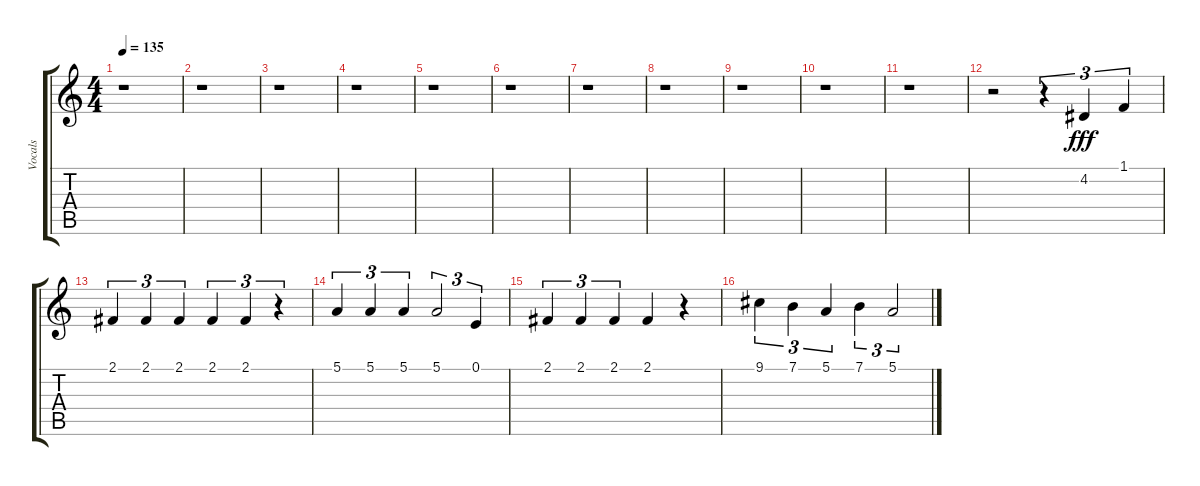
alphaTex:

\track ("Vocals" "Vocals") {instrument lead6voice}
\staff {score tabs}
\tuning (E4 B3 G3 D3 A2 E2) {hide}
\ts (4 4)
\tempo 135
\clef g2
\ks c
r.1{dy fff} |
r.1 |
r.1 |
r.1 |
r.1 |
r.1 |
r.1 |
r.1 |
r.1 |
r.1 |
r.1 |
r.2 r.4{tu (3 2)} 4.2.4{tu (3 2)} 1.1.4{tu (3 2)} |
2.1.4{tu (3 2)} 2.1.4{tu (3 2)} 2.1.4{tu (3 2)} 2.1.4{tu (3 2)} 2.1.4{tu (3 2)} r.4{tu (3 2)} |
5.1.4{tu (3 2)} 5.1.4{tu (3 2)} 5.1.4{tu (3 2)} 5.1.2{tu (3 2)} 0.1.4{tu (3 2)} |
2.1.4{tu (3 2)} 2.1.4{tu (3 2)} 2.1.4{tu (3 2)} 2.1.4 r.4 |
9.1.4{tu (3 2)} 7.1.4{tu (3 2)} 5.1.4{tu (3 2)} 7.1.4{tu (3 2)} 5.1.2{tu (3 2)}
